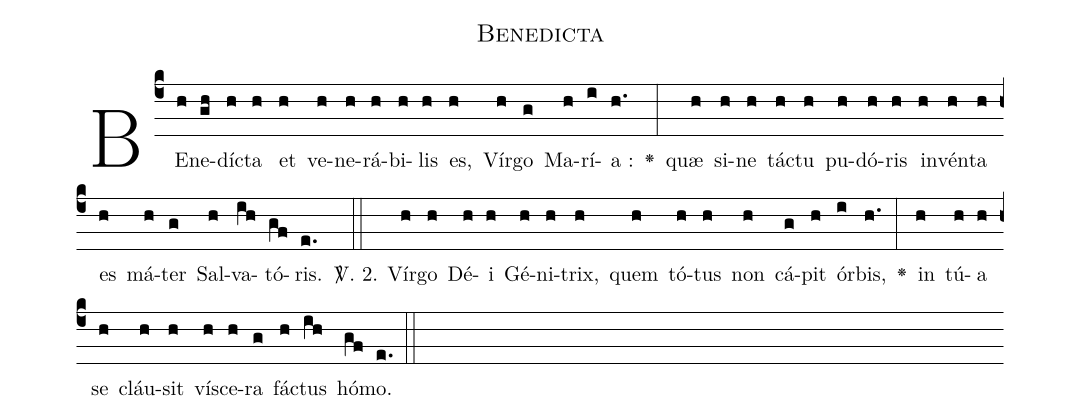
name: Benedicta;
%%
% 746 in liber brevior
(c4)BE(h)ne(gh)dí(h)cta(h) et(h) ve(h)ne(h)rá(h)bi(h)lis(h) es,(h) Vír(h)go(g) Ma(h)rí(i)a :(h.) <v>\greheightstar</v>(:) quæ(h) si(h)ne(h) tá(h)ctu(h) pu(h)dó(h)ris(h) in(h)vén(h)ta(h) es(h) má(h)ter(g) Sal(h)va(ih)tó(gf)ris.(e.) (::)
<v>\Vbar{}</v>. 2. V{í}r(h)go(h) Dé(h)i(h) Gé(h)ni(h)trix,(h) quem(h) tó(h)tus(h) non(h) cá(g)pit(h) ór(i)bis,(h.) <v>\greheightstar</v>(:) in(h) tú(h)a(h) se(h) cláu(h)sit(h) ví(h)sce(h)ra(g) fá(h)ctus(ih) hó(gf)mo.(e.) (::)
